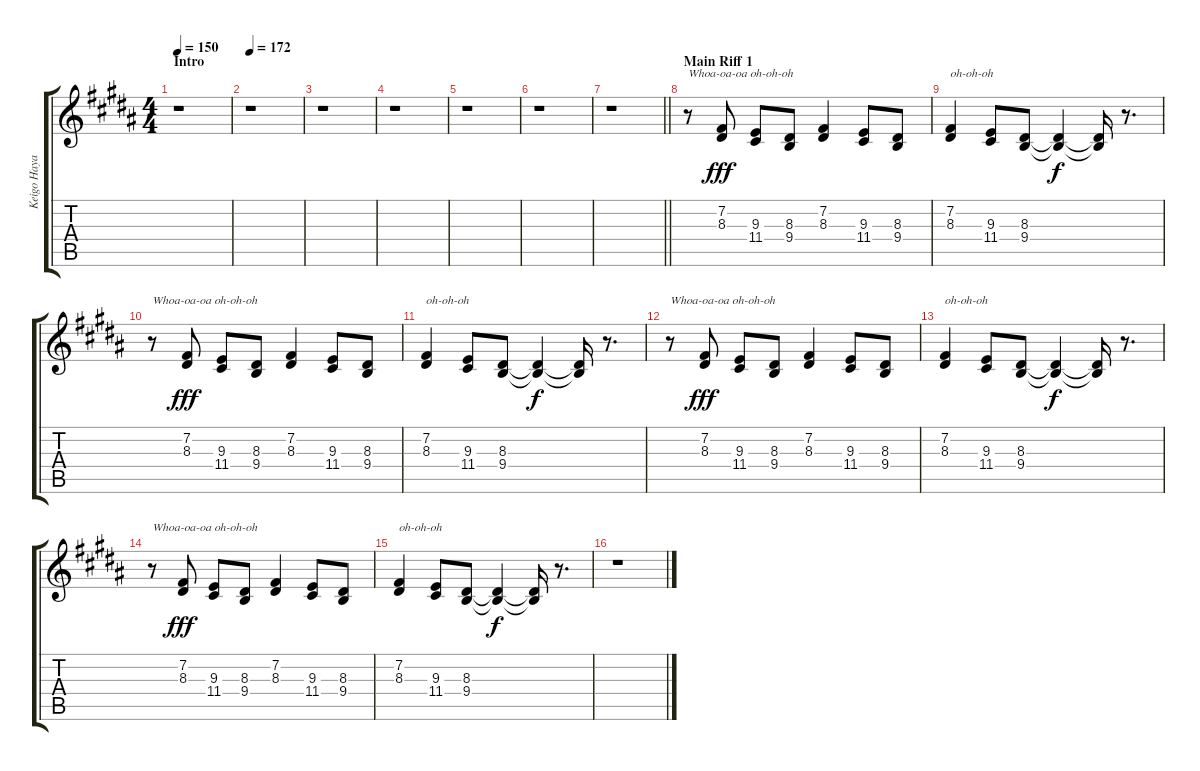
\track ("Keigo Hayashi - Backup Vocals" "Keigo Haya") {instrument lead3calliope}
\staff {score tabs}
\tuning (E4 B3 G3 D3 A2 E2) {hide}
\ts (4 4)
\section ("" "Intro")
\tempo 150
\clef g2
\ks b
r.1{dy fff instrument lead3calliope} |
\tempo 172
r.1 |
r.1 |
r.1 |
r.1 |
r.1 |
\barLineRight lightlight
r.1 |
\section ("" "Main Riff 1")
r.8{txt "Whoa-oa-oa oh-oh-oh"} (7.2 8.3).8 (9.3 11.4).8 (8.3 9.4).8 (7.2 8.3).4 (9.3 11.4).8 (8.3 9.4).8 |
(7.2 8.3).4{txt "oh-oh-oh"} (9.3 11.4).8 (8.3 9.4).8 (8.3{t} 9.4{t}).4{dy f} (8.3{t} 9.4{t}).16 r.8{d} |
r.8{txt "Whoa-oa-oa oh-oh-oh"} (7.2 8.3).8{dy fff} (9.3 11.4).8 (8.3 9.4).8 (7.2 8.3).4 (9.3 11.4).8 (8.3 9.4).8 |
(7.2 8.3).4{txt "oh-oh-oh"} (9.3 11.4).8 (8.3 9.4).8 (8.3{t} 9.4{t}).4{dy f} (8.3{t} 9.4{t}).16 r.8{d} |
r.8{txt "Whoa-oa-oa oh-oh-oh"} (7.2 8.3).8{dy fff} (9.3 11.4).8 (8.3 9.4).8 (7.2 8.3).4 (9.3 11.4).8 (8.3 9.4).8 |
(7.2 8.3).4{txt "oh-oh-oh"} (9.3 11.4).8 (8.3 9.4).8 (8.3{t} 9.4{t}).4{dy f} (8.3{t} 9.4{t}).16 r.8{d} |
r.8{txt "Whoa-oa-oa oh-oh-oh"} (7.2 8.3).8{dy fff} (9.3 11.4).8 (8.3 9.4).8 (7.2 8.3).4 (9.3 11.4).8 (8.3 9.4).8 |
(7.2 8.3).4{txt "oh-oh-oh"} (9.3 11.4).8 (8.3 9.4).8 (8.3{t} 9.4{t}).4{dy f} (8.3{t} 9.4{t}).16 r.8{d} |
r.1
